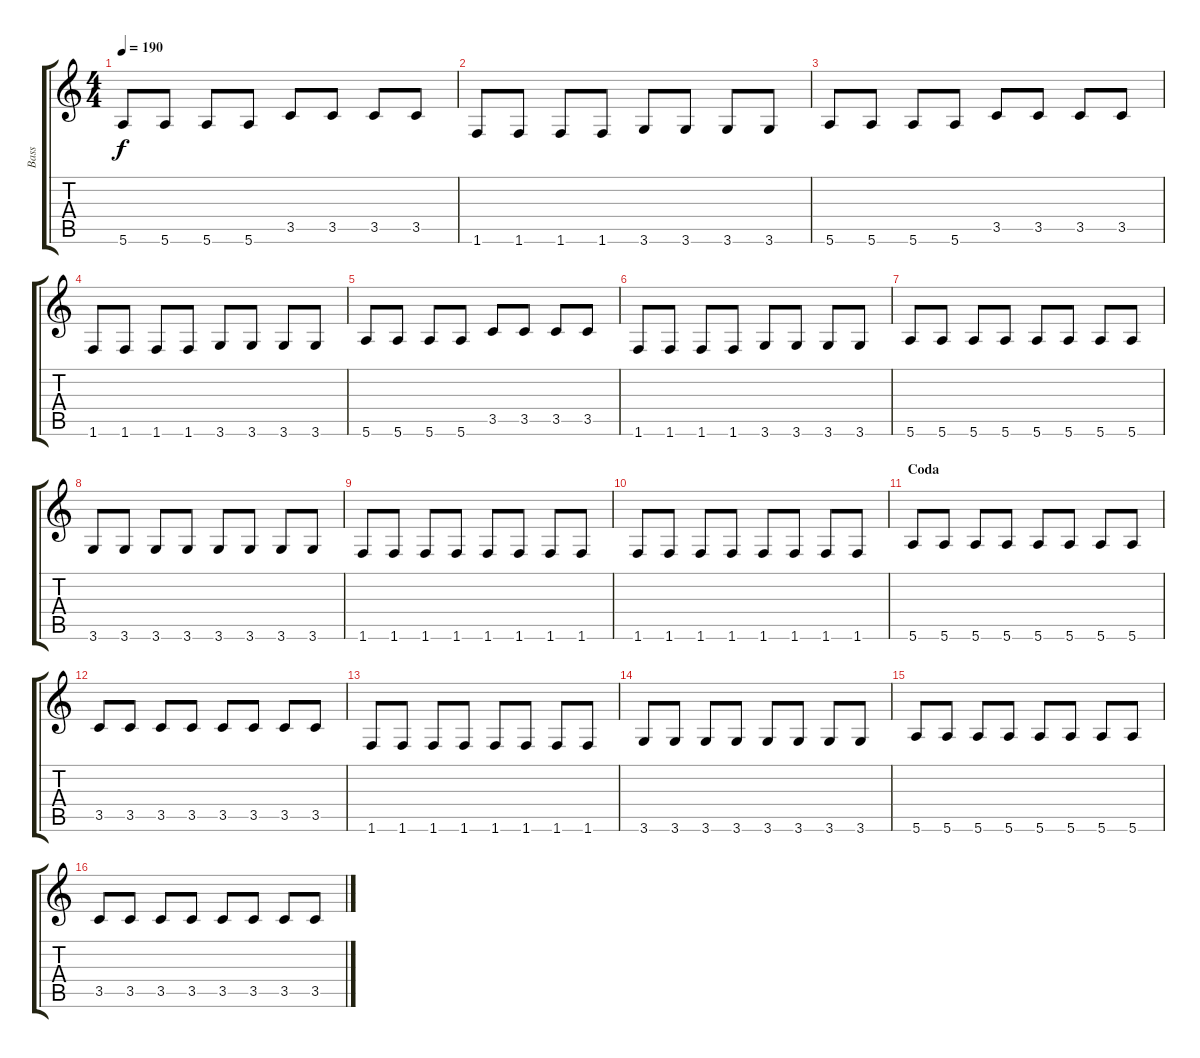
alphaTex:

\track ("Bass" "Bass") {instrument electricbasspick}
\staff {score tabs}
\tuning (E4 B3 G3 D3 A2 E2) {hide}
\ts (4 4)
\tempo 190
\clef g2
\ks c
5.6.8{dy f} 5.6.8 5.6.8 5.6.8 3.5.8 3.5.8 3.5.8 3.5.8 |
1.6.8 1.6.8 1.6.8 1.6.8 3.6.8 3.6.8 3.6.8 3.6.8 |
5.6.8 5.6.8 5.6.8 5.6.8 3.5.8 3.5.8 3.5.8 3.5.8 |
1.6.8 1.6.8 1.6.8 1.6.8 3.6.8 3.6.8 3.6.8 3.6.8 |
5.6.8 5.6.8 5.6.8 5.6.8 3.5.8 3.5.8 3.5.8 3.5.8 |
1.6.8 1.6.8 1.6.8 1.6.8 3.6.8 3.6.8 3.6.8 3.6.8 |
5.6.8 5.6.8 5.6.8 5.6.8 5.6.8 5.6.8 5.6.8 5.6.8 |
3.6.8 3.6.8 3.6.8 3.6.8 3.6.8 3.6.8 3.6.8 3.6.8 |
1.6.8 1.6.8 1.6.8 1.6.8 1.6.8 1.6.8 1.6.8 1.6.8 |
1.6.8 1.6.8 1.6.8 1.6.8 1.6.8 1.6.8 1.6.8 1.6.8 |
\section ("" "Coda")
5.6.8 5.6.8 5.6.8 5.6.8 5.6.8 5.6.8 5.6.8 5.6.8 |
3.5.8 3.5.8 3.5.8 3.5.8 3.5.8 3.5.8 3.5.8 3.5.8 |
1.6.8 1.6.8 1.6.8 1.6.8 1.6.8 1.6.8 1.6.8 1.6.8 |
3.6.8 3.6.8 3.6.8 3.6.8 3.6.8 3.6.8 3.6.8 3.6.8 |
5.6.8 5.6.8 5.6.8 5.6.8 5.6.8 5.6.8 5.6.8 5.6.8 |
3.5.8 3.5.8 3.5.8 3.5.8 3.5.8 3.5.8 3.5.8 3.5.8
